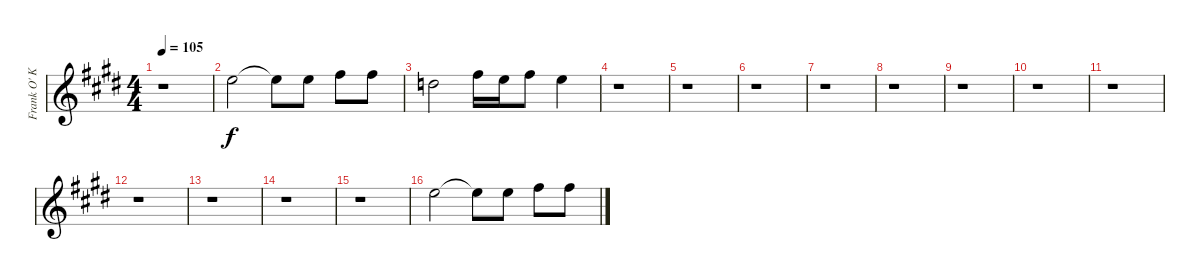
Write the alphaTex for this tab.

\track ("Frank O' Keefe Vocals" "Frank O' K") {instrument contrabass}
\staff {score}
\tuning (E4 B3 G3 D3 A2 E2) {hide}
\ts (4 4)
\tempo 105
\clef g2
\ks e
r.1{dy f} |
5.2.2 5.2{t}.8 5.2.8 7.2.8 7.2.8 |
7.3.2 7.2.16 5.2.16 7.2.8 5.2.4 |
r.1 |
r.1 |
r.1 |
r.1 |
r.1 |
r.1 |
r.1 |
r.1 |
r.1 |
r.1 |
r.1 |
r.1 |
5.2.2 5.2{t}.8 5.2.8 7.2.8 7.2.8
